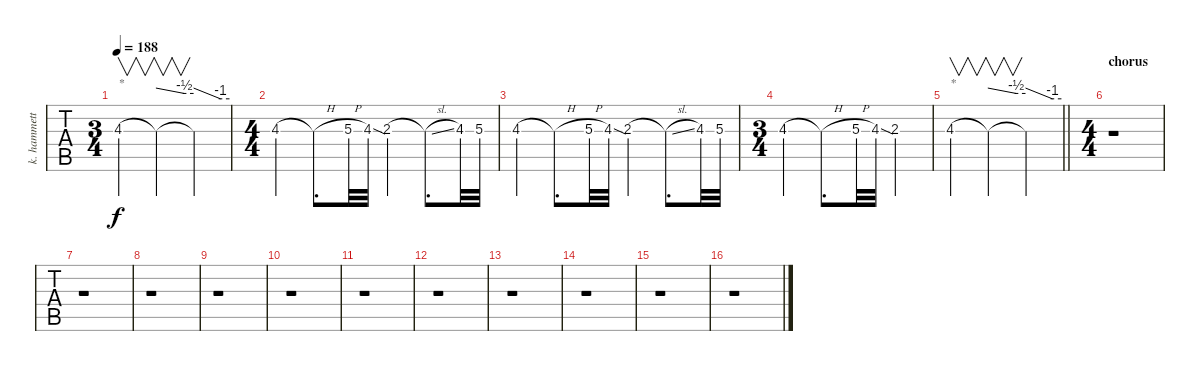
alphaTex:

\track ("k. hammett - lead guitar" "k. hammett") {instrument distortionguitar}
\staff {tabs}
\tuning (E4 B3 G3 D3 A2 E2) {hide}
\ts (3 4)
\tempo 188
\clef g2
\ks c
4.3.4{v txt "*" dy f} 4.3{t}.4{v tbe (custom default 0 0 45 -2 60 -2)} 4.3{t}.4{tbe (custom default 0 0 45 -4 60 -4)} |
\ts (4 4)
4.3.4 4.3{h t}.8{d} 5.3{h}.32 4.3{sod}.32 2.3.4 2.3{sl t}.8{d} 4.3.32 5.3.32 |
4.3.4 4.3{h t}.8{d} 5.3{h}.32 4.3{sod}.32 2.3.4 2.3{sl t}.8{d} 4.3.32 5.3.32 |
\ts (3 4)
4.3.4 4.3{h t}.8{d} 5.3{h}.32 4.3{sod}.32 2.3.4 |
\barLineRight lightlight
4.3.4{v txt "*"} 4.3{t}.4{v tbe (custom default 0 0 45 -2 60 -2)} 4.3{t}.4{tbe (custom default 0 0 45 -4 60 -4)} |
\ts (4 4)
\section ("" "chorus")
r.1 |
r.1 |
r.1 |
r.1 |
r.1 |
r.1 |
r.1 |
r.1 |
r.1 |
r.1 |
r.1
